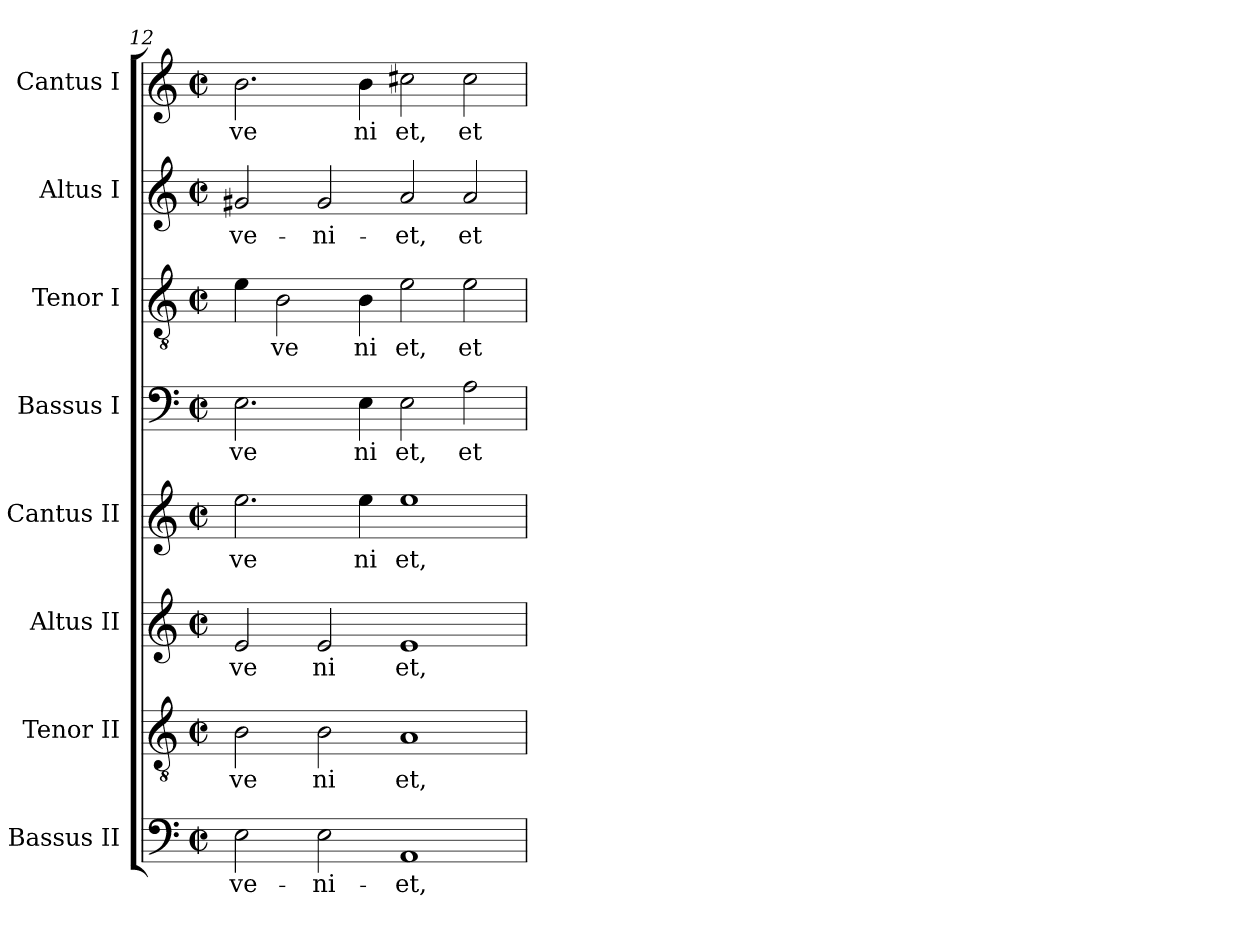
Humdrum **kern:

**kern	**text	**kern	**text	**kern	**text	**kern	**text	**kern	**text	**kern	**text	**kern	**text	**kern	**text
*part8	*part8	*part7	*part7	*part6	*part6	*part5	*part5	*part4	*part4	*part3	*part3	*part2	*part2	*part1	*part1
*staff8	*staff8	*staff7	*staff7	*staff6	*staff6	*staff5	*staff5	*staff4	*staff4	*staff3	*staff3	*staff2	*staff2	*staff1	*staff1
*I"Bassus II	*	*I"Tenor II	*	*I"Altus II	*	*I"Cantus II	*	*I"Bassus I	*	*I"Tenor I	*	*I"Altus I	*	*I"Cantus I	*
*clefF4	*	*clefGv2	*	*clefG2	*	*clefG2	*	*clefF4	*	*clefGv2	*	*clefG2	*	*clefG2	*
*M2/2	*	*M2/2	*	*M2/2	*	*M2/2	*	*M2/2	*	*M2/2	*	*M2/2	*	*M2/2	*
*met(c|)	*	*met(c|)	*	*met(c|)	*	*met(c|)	*	*met(c|)	*	*met(c|)	*	*met(c|)	*	*met(c|)	*
=12	=12	=12	=12	=12	=12	=12	=12	=12	=12	=12	=12	=12	=12	=12	=12
!	!LO:LY:b:cj	!	!LO:LY:b:cj	!	!LO:LY:b:cj	!	!LO:LY:b:cj	!	!LO:LY:b:cj	!	!	!	!LO:LY:b:cj	!	!LO:LY:b:cj
2E\	ve-	2B\	ve	2e/	ve	2.ee\	ve	2.E\	ve	4e\	.	2g#X/	ve-	2.b\	ve
!	!	!	!	!	!	!	!	!	!	!	!LO:LY:b:cj	!	!	!	!
.	.	.	.	.	.	.	.	.	.	2B\	ve	.	.	.	.
!	!LO:LY:b:cj	!	!LO:LY:b:cj	!	!LO:LY:b:cj	!	!	!	!	!	!	!	!LO:LY:b:cj	!	!
2E\	-ni-	2B\	ni	2e/	ni	.	.	.	.	.	.	2g#/	-ni-	.	.
!	!	!	!	!	!	!	!LO:LY:b:cj	!	!LO:LY:b:cj	!	!LO:LY:b:cj	!	!	!	!LO:LY:b:cj
.	.	.	.	.	.	4ee\	ni	4E\	ni	4B\	ni	.	.	4b\	ni
!	!LO:LY:b:cj	!	!LO:LY:b:cj	!	!LO:LY:b:cj	!	!LO:LY:b:cj	!	!LO:LY:b:cj	!	!LO:LY:b:cj	!	!LO:LY:b:cj	!	!LO:LY:b:cj
1AA	-et,	1A	et,	1e	et,	1ee	et,	2E\	et,	2e\	et,	2a/	-et,	2cc#X\	et,
!	!	!	!	!	!	!	!	!	!LO:LY:b:cj	!	!LO:LY:b:cj	!	!LO:LY:b:cj	!	!LO:LY:b:cj
.	.	.	.	.	.	.	.	2A\	et	2e\	et	2a/	et	2cc#\	et
=	=	=	=	=	=	=	=	=	=	=	=	=	=	=	=
*-	*-	*-	*-	*-	*-	*-	*-	*-	*-	*-	*-	*-	*-	*-	*-
